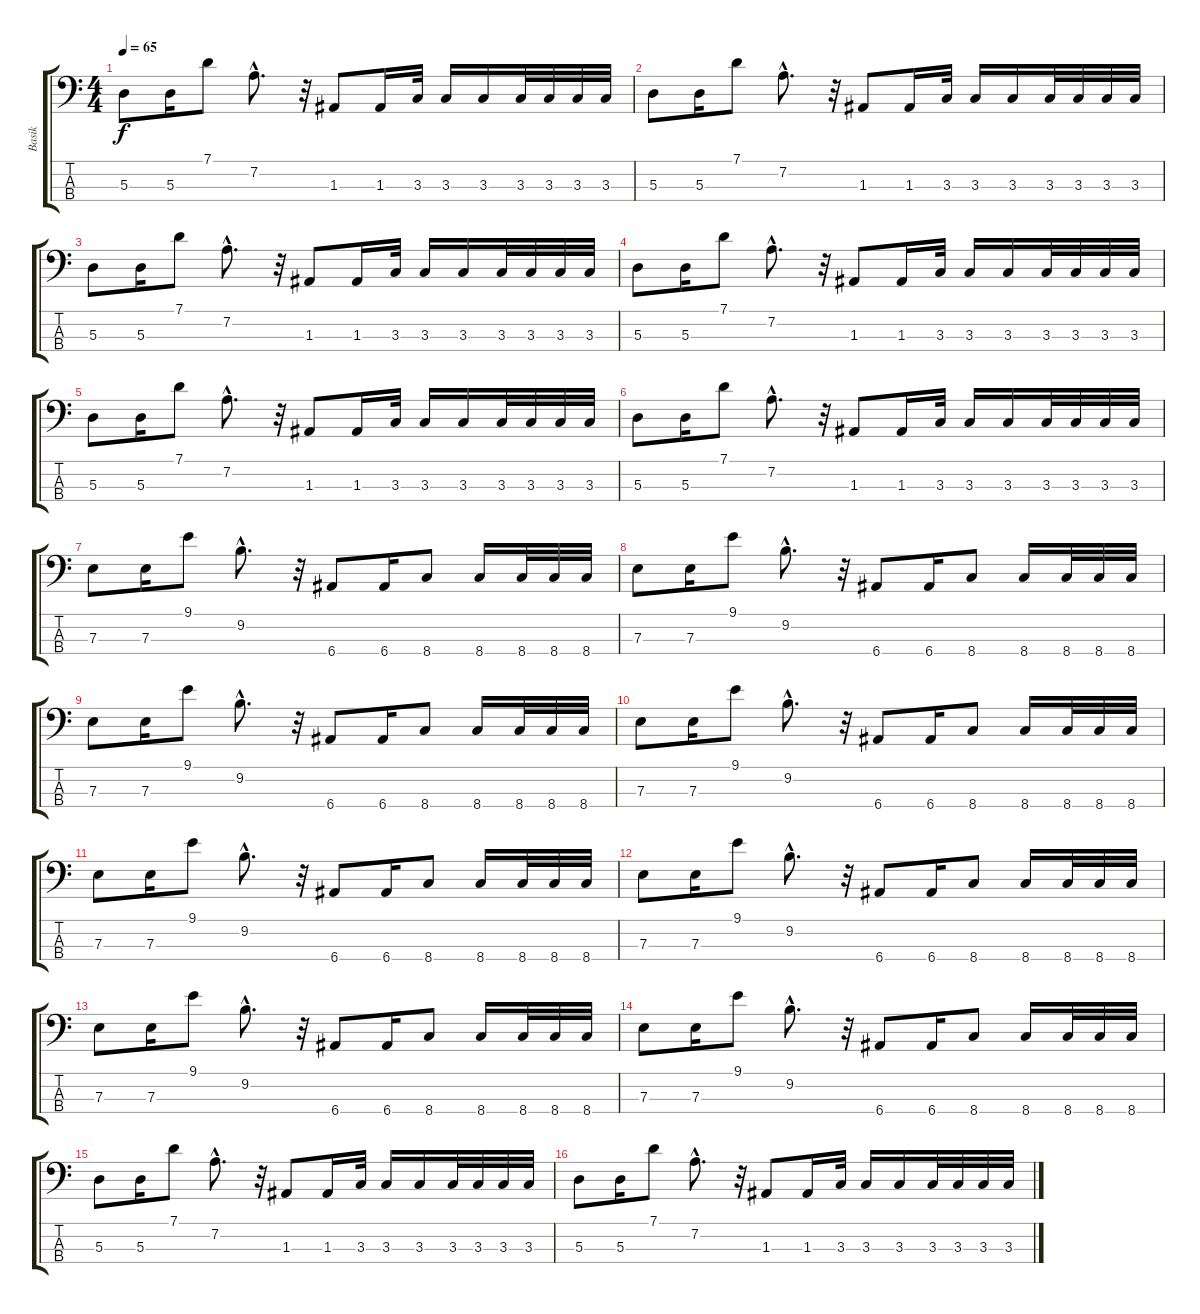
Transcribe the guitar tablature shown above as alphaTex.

\track ("Basik" "Basik") {instrument electricbassfinger}
\staff {score tabs}
\tuning (G2 D2 A1 E1) {hide}
\ts (4 4)
\tempo 65
\clef f4
\ks c
5.3.8{dy f} 5.3.16 7.1.8 7.2{hac}.8{d} r.32 1.3.8 1.3.16 3.3.32 3.3.16 3.3.16 3.3.32 3.3.32 3.3.32 3.3.32 |
5.3.8 5.3.16 7.1.8 7.2{hac}.8{d} r.32 1.3.8 1.3.16 3.3.32 3.3.16 3.3.16 3.3.32 3.3.32 3.3.32 3.3.32 |
5.3.8 5.3.16 7.1.8 7.2{hac}.8{d} r.32 1.3.8 1.3.16 3.3.32 3.3.16 3.3.16 3.3.32 3.3.32 3.3.32 3.3.32 |
5.3.8 5.3.16 7.1.8 7.2{hac}.8{d} r.32 1.3.8 1.3.16 3.3.32 3.3.16 3.3.16 3.3.32 3.3.32 3.3.32 3.3.32 |
5.3.8 5.3.16 7.1.8 7.2{hac}.8{d} r.32 1.3.8 1.3.16 3.3.32 3.3.16 3.3.16 3.3.32 3.3.32 3.3.32 3.3.32 |
5.3.8 5.3.16 7.1.8 7.2{hac}.8{d} r.32 1.3.8 1.3.16 3.3.32 3.3.16 3.3.16 3.3.32 3.3.32 3.3.32 3.3.32 |
7.3.8 7.3.16 9.1.8 9.2{hac}.8{d} r.32 6.4.8 6.4.16 8.4.8 8.4.16 8.4.32 8.4.32 8.4.32 |
7.3.8 7.3.16 9.1.8 9.2{hac}.8{d} r.32 6.4.8 6.4.16 8.4.8 8.4.16 8.4.32 8.4.32 8.4.32 |
7.3.8 7.3.16 9.1.8 9.2{hac}.8{d} r.32 6.4.8 6.4.16 8.4.8 8.4.16 8.4.32 8.4.32 8.4.32 |
7.3.8 7.3.16 9.1.8 9.2{hac}.8{d} r.32 6.4.8 6.4.16 8.4.8 8.4.16 8.4.32 8.4.32 8.4.32 |
7.3.8 7.3.16 9.1.8 9.2{hac}.8{d} r.32 6.4.8 6.4.16 8.4.8 8.4.16 8.4.32 8.4.32 8.4.32 |
7.3.8 7.3.16 9.1.8 9.2{hac}.8{d} r.32 6.4.8 6.4.16 8.4.8 8.4.16 8.4.32 8.4.32 8.4.32 |
7.3.8 7.3.16 9.1.8 9.2{hac}.8{d} r.32 6.4.8 6.4.16 8.4.8 8.4.16 8.4.32 8.4.32 8.4.32 |
7.3.8 7.3.16 9.1.8 9.2{hac}.8{d} r.32 6.4.8 6.4.16 8.4.8 8.4.16 8.4.32 8.4.32 8.4.32 |
5.3.8 5.3.16 7.1.8 7.2{hac}.8{d} r.32 1.3.8 1.3.16 3.3.32 3.3.16 3.3.16 3.3.32 3.3.32 3.3.32 3.3.32 |
5.3.8 5.3.16 7.1.8 7.2{hac}.8{d} r.32 1.3.8 1.3.16 3.3.32 3.3.16 3.3.16 3.3.32 3.3.32 3.3.32 3.3.32
